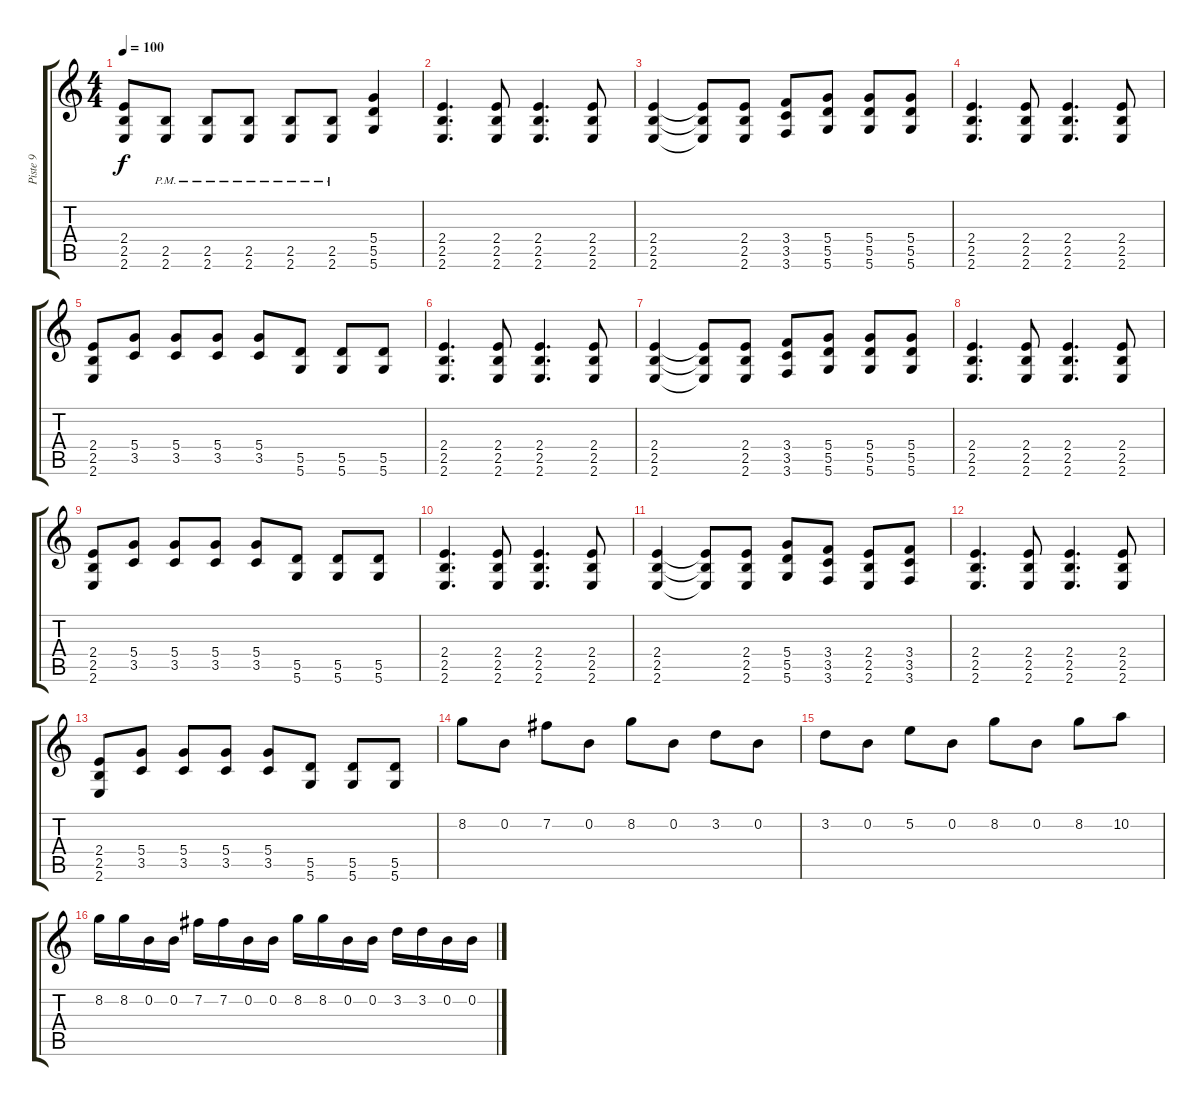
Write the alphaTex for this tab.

\track ("Piste 9" "Piste 9") {instrument distortionguitar}
\staff {score tabs}
\tuning (E4 B3 G3 D3 A2 D2) {hide}
\ts (4 4)
\tempo 100
\clef g2
\ks c
(2.4{t} 2.5{t} 2.6{t}).8{dy f} (2.5{pm} 2.6{pm}).8 (2.5{pm} 2.6{pm}).8 (2.5{pm} 2.6{pm}).8 (2.5{pm} 2.6{pm}).8 (2.5{pm} 2.6{pm}).8 (5.4 5.5 5.6).4 |
(2.4 2.5 2.6).4{d} (2.4 2.5 2.6).8 (2.4 2.5 2.6).4{d} (2.4 2.5 2.6).8 |
(2.4 2.5 2.6).4 (2.4{t} 2.5{t} 2.6{t}).8 (2.4 2.5 2.6).8 (3.4 3.5 3.6).8 (5.4 5.5 5.6).8 (5.4 5.5 5.6).8 (5.4 5.5 5.6).8 |
(2.4 2.5 2.6).4{d} (2.4 2.5 2.6).8 (2.4 2.5 2.6).4{d} (2.4 2.5 2.6).8 |
(2.4 2.5 2.6).8 (5.4 3.5).8 (5.4 3.5).8 (5.4 3.5).8 (5.4 3.5).8 (5.5 5.6).8 (5.5 5.6).8 (5.5 5.6).8 |
(2.4 2.5 2.6).4{d} (2.4 2.5 2.6).8 (2.4 2.5 2.6).4{d} (2.4 2.5 2.6).8 |
(2.4 2.5 2.6).4 (2.4{t} 2.5{t} 2.6{t}).8 (2.4 2.5 2.6).8 (3.4 3.5 3.6).8 (5.4 5.5 5.6).8 (5.4 5.5 5.6).8 (5.4 5.5 5.6).8 |
(2.4 2.5 2.6).4{d} (2.4 2.5 2.6).8 (2.4 2.5 2.6).4{d} (2.4 2.5 2.6).8 |
(2.4 2.5 2.6).8 (5.4 3.5).8 (5.4 3.5).8 (5.4 3.5).8 (5.4 3.5).8 (5.5 5.6).8 (5.5 5.6).8 (5.5 5.6).8 |
(2.4 2.5 2.6).4{d} (2.4 2.5 2.6).8 (2.4 2.5 2.6).4{d} (2.4 2.5 2.6).8 |
(2.4 2.5 2.6).4 (2.4{t} 2.5{t} 2.6{t}).8 (2.4 2.5 2.6).8 (5.4 5.5 5.6).8 (3.4 3.5 3.6).8 (2.4 2.5 2.6).8 (3.4 3.5 3.6).8 |
(2.4 2.5 2.6).4{d} (2.4 2.5 2.6).8 (2.4 2.5 2.6).4{d} (2.4 2.5 2.6).8 |
(2.4 2.5 2.6).8 (5.4 3.5).8 (5.4 3.5).8 (5.4 3.5).8 (5.4 3.5).8 (5.5 5.6).8 (5.5 5.6).8 (5.5 5.6).8 |
8.2.8 0.2.8 7.2.8 0.2.8 8.2.8 0.2.8 3.2.8 0.2.8 |
3.2.8 0.2.8 5.2.8 0.2.8 8.2.8 0.2.8 8.2.8 10.2.8 |
8.2.16 8.2.16 0.2.16 0.2.16 7.2.16 7.2.16 0.2.16 0.2.16 8.2.16 8.2.16 0.2.16 0.2.16 3.2.16 3.2.16 0.2.16 0.2.16
